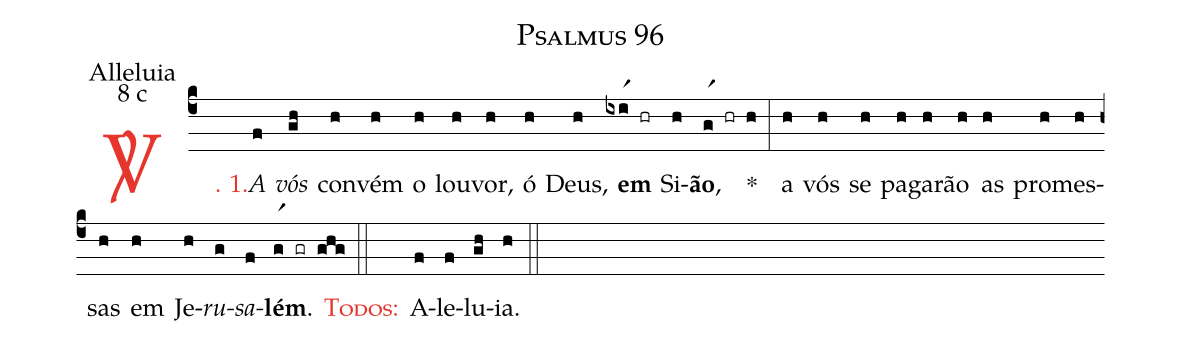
name: Psalmus 96;
office-part: Alleluia;
mode: 8;
mode-differentia: c;
%%
(c4)

<c><sp>V/</sp>. 1.</c>() <i>A</i>(f) <i>vós</i>(gh) con(h)vém(h) o(h) lou(h)vor,(h) ó(h) Deus,(h) <b>em</b>(ixir1 hr) Si(h)<b>ão</b>,(gr1 hr h) *(:) a(h) vós(h) se(h) pa(h)ga(h)rão(h) as(h) pro(h)mes(h)sas(h) em(h) Je(h)<i>ru</i>(g)<i>sa</i>(f)<b>lém</b>.(gr1 gr ghg)

(::)

<nlba><c><sc>Todos</sc>:</c>() A</nlba>(f)le(f)lu(gh)ia.(h)

(::)
